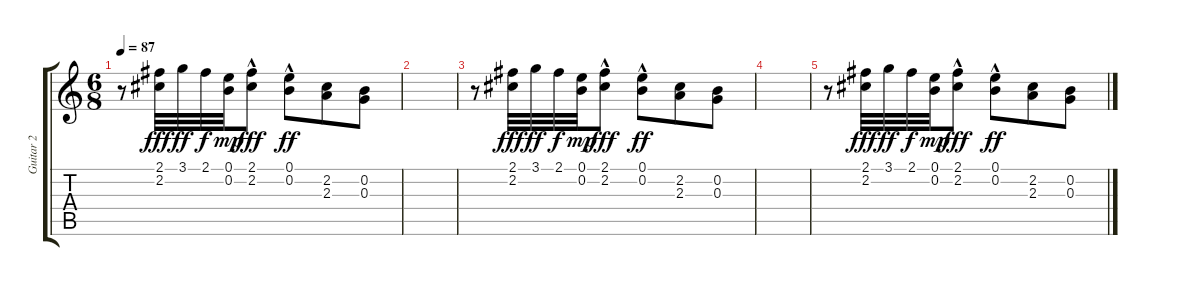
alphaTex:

\track ("Guitar 2" "Guitar 2") {instrument overdrivenguitar}
\staff {score tabs}
\tuning (E4 B3 G3 D3 A2 E2) {hide}
\ts (6 8)
\tempo 87
\clef g2
\ks c
r.8{dy ff} (2.1 2.2).32{dy fff} 3.1.32{dy ff} 2.1.32{dy f} (0.1 0.2).32{dy mp} (2.1{hac} 2.2).8{dy fff} (0.1 0.2{hac}).8{dy ff} (2.2 2.3).8 (0.2 0.3).8 |
|
r.8 (2.1 2.2).32{dy fff} 3.1.32{dy ff} 2.1.32{dy f} (0.1 0.2).32{dy mp} (2.1{hac} 2.2).8{dy fff} (0.1 0.2{hac}).8{dy ff} (2.2 2.3).8 (0.2 0.3).8 |
|
r.8 (2.1 2.2).32{dy fff} 3.1.32{dy ff} 2.1.32{dy f} (0.1 0.2).32{dy mp} (2.1{hac} 2.2).8{dy fff} (0.1 0.2{hac}).8{dy ff} (2.2 2.3).8 (0.2 0.3).8
